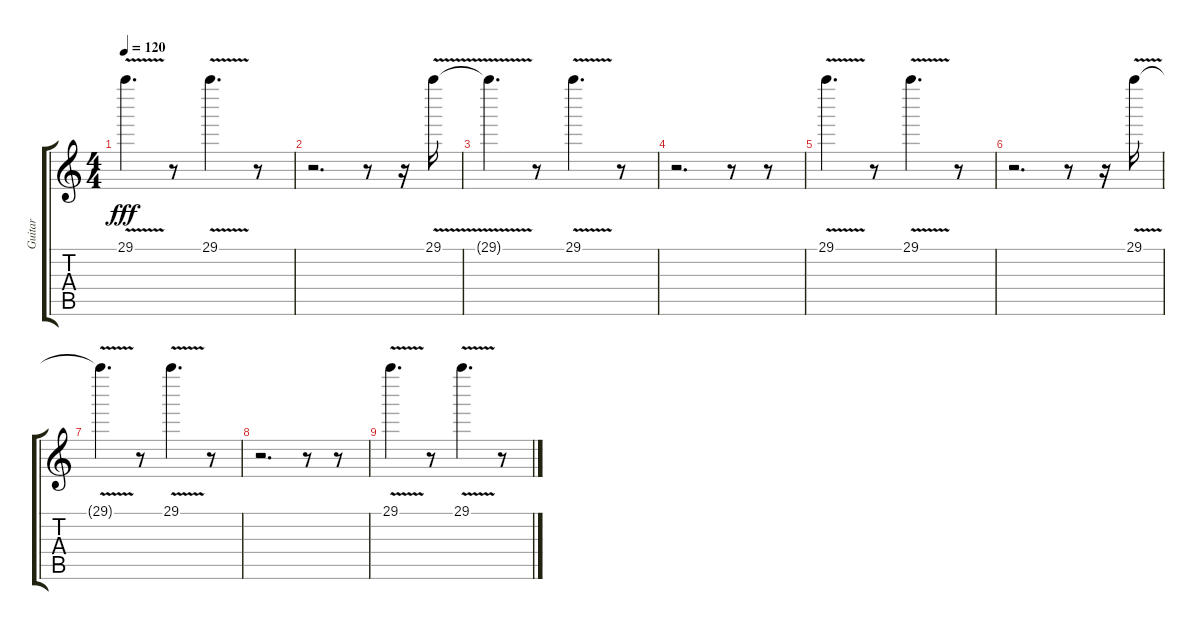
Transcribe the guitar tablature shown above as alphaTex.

\track ("Guitar" "Guitar") {instrument overdrivenguitar}
\staff {score tabs}
\tuning (E4 B3 G3 D3 A2 E2) {hide}
\ts (4 4)
\tempo 120
\clef g2
\ks c
29.1{v}.4{d dy fff} r.8 29.1{v}.4{d} r.8 |
r.2{d} r.8 r.16 29.1{v}.16 |
29.1{t}.4{d} r.8 29.1{v}.4{d} r.8 |
r.2{d} r.8 r.8 |
29.1{v}.4{d} r.8 29.1{v}.4{d} r.8 |
r.2{d} r.8 r.16 29.1{v}.16 |
29.1{t}.4{d} r.8 29.1{v}.4{d} r.8 |
r.2{d} r.8 r.8 |
29.1{v}.4{d} r.8 29.1{v}.4{d} r.8
